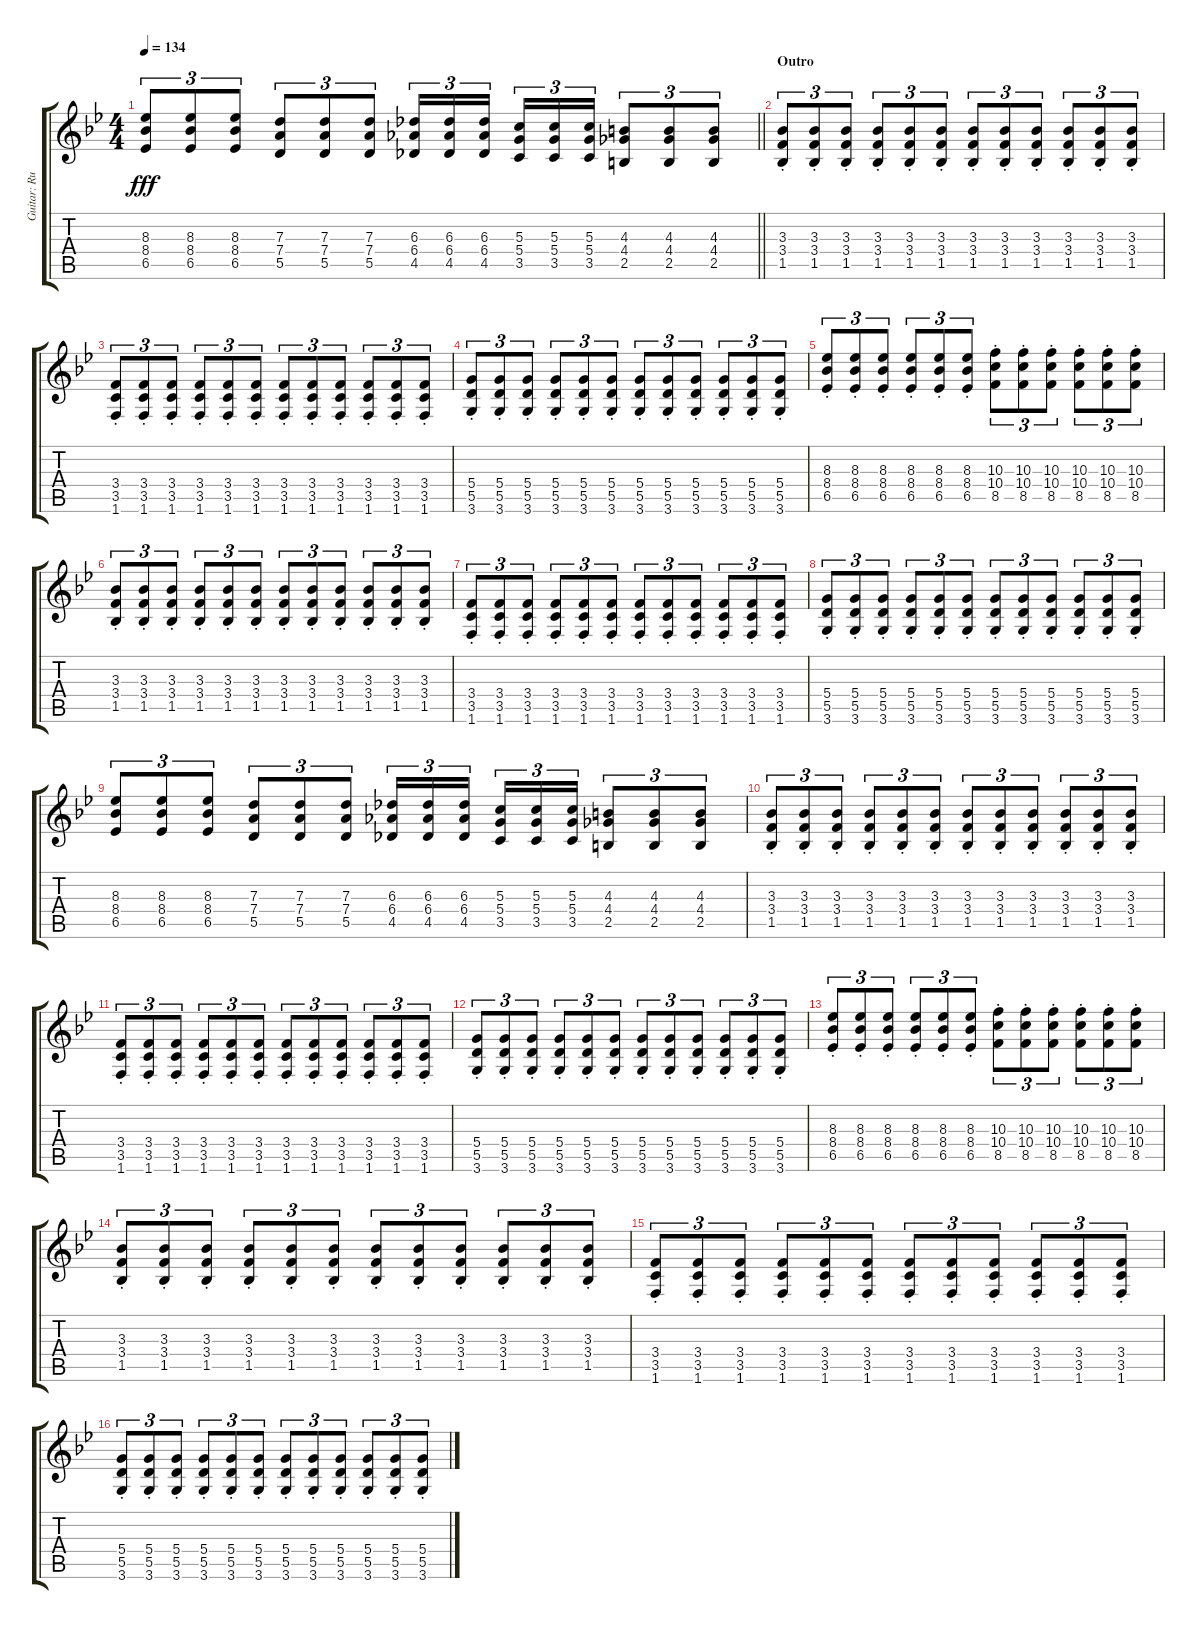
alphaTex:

\track ("Guitar: Rudolf" "Guitar: Ru") {instrument distortionguitar}
\staff {score tabs}
\tuning (E4 B3 G3 D3 A2 E2) {hide}
\ts (4 4)
\tempo 134
\clef g2
\barLineRight lightlight
\ks bb
(8.3 8.4 6.5).8{tu (3 2) dy fff} (8.3 8.4 6.5).8{tu (3 2)} (8.3 8.4 6.5).8{tu (3 2)} (7.3 7.4 5.5).8{tu (3 2)} (7.3 7.4 5.5).8{tu (3 2)} (7.3 7.4 5.5).8{tu (3 2)} (6.3 6.4 4.5).16{tu (3 2)} (6.3 6.4 4.5).16{tu (3 2)} (6.3 6.4 4.5).16{tu (3 2) beam splitsecondary} (5.3 5.4 3.5).16{tu (3 2)} (5.3 5.4 3.5).16{tu (3 2)} (5.3 5.4 3.5).16{tu (3 2)} (4.3 4.4 2.5).8{tu (3 2)} (4.3 4.4 2.5).8{tu (3 2)} (4.3 4.4 2.5).8{tu (3 2)} |
\section ("" "Outro")
(3.3{st} 3.4{st} 1.5{st}).8{tu (3 2)} (3.3{st} 3.4{st} 1.5{st}).8{tu (3 2)} (3.3{st} 3.4{st} 1.5{st}).8{tu (3 2)} (3.3{st} 3.4{st} 1.5{st}).8{tu (3 2)} (3.3{st} 3.4{st} 1.5{st}).8{tu (3 2)} (3.3{st} 3.4{st} 1.5{st}).8{tu (3 2)} (3.3{st} 3.4{st} 1.5{st}).8{tu (3 2)} (3.3{st} 3.4{st} 1.5{st}).8{tu (3 2)} (3.3{st} 3.4{st} 1.5{st}).8{tu (3 2)} (3.3{st} 3.4{st} 1.5{st}).8{tu (3 2)} (3.3{st} 3.4{st} 1.5{st}).8{tu (3 2)} (3.3{st} 3.4{st} 1.5{st}).8{tu (3 2)} |
(3.4{st} 3.5{st} 1.6{st}).8{tu (3 2)} (3.4{st} 3.5{st} 1.6{st}).8{tu (3 2)} (3.4{st} 3.5{st} 1.6{st}).8{tu (3 2)} (3.4{st} 3.5{st} 1.6{st}).8{tu (3 2)} (3.4{st} 3.5{st} 1.6{st}).8{tu (3 2)} (3.4{st} 3.5{st} 1.6{st}).8{tu (3 2)} (3.4{st} 3.5{st} 1.6{st}).8{tu (3 2)} (3.4{st} 3.5{st} 1.6{st}).8{tu (3 2)} (3.4{st} 3.5{st} 1.6{st}).8{tu (3 2)} (3.4{st} 3.5{st} 1.6{st}).8{tu (3 2)} (3.4{st} 3.5{st} 1.6{st}).8{tu (3 2)} (3.4{st} 3.5{st} 1.6{st}).8{tu (3 2)} |
(5.4{st} 5.5{st} 3.6{st}).8{tu (3 2)} (5.4{st} 5.5{st} 3.6{st}).8{tu (3 2)} (5.4{st} 5.5{st} 3.6{st}).8{tu (3 2)} (5.4{st} 5.5{st} 3.6{st}).8{tu (3 2)} (5.4{st} 5.5{st} 3.6{st}).8{tu (3 2)} (5.4{st} 5.5{st} 3.6{st}).8{tu (3 2)} (5.4{st} 5.5{st} 3.6{st}).8{tu (3 2)} (5.4{st} 5.5{st} 3.6{st}).8{tu (3 2)} (5.4{st} 5.5{st} 3.6{st}).8{tu (3 2)} (5.4{st} 5.5{st} 3.6{st}).8{tu (3 2)} (5.4{st} 5.5{st} 3.6{st}).8{tu (3 2)} (5.4{st} 5.5{st} 3.6{st}).8{tu (3 2)} |
(8.3{st} 8.4{st} 6.5{st}).8{tu (3 2)} (8.3{st} 8.4{st} 6.5{st}).8{tu (3 2)} (8.3{st} 8.4{st} 6.5{st}).8{tu (3 2)} (8.3{st} 8.4{st} 6.5{st}).8{tu (3 2)} (8.3{st} 8.4{st} 6.5{st}).8{tu (3 2)} (8.3{st} 8.4{st} 6.5{st}).8{tu (3 2)} (10.3{st} 10.4{st} 8.5{st}).8{tu (3 2)} (10.3{st} 10.4{st} 8.5{st}).8{tu (3 2)} (10.3{st} 10.4{st} 8.5{st}).8{tu (3 2)} (10.3{st} 10.4{st} 8.5{st}).8{tu (3 2)} (10.3{st} 10.4{st} 8.5{st}).8{tu (3 2)} (10.3{st} 10.4{st} 8.5{st}).8{tu (3 2)} |
(3.3{st} 3.4{st} 1.5{st}).8{tu (3 2)} (3.3{st} 3.4{st} 1.5{st}).8{tu (3 2)} (3.3{st} 3.4{st} 1.5{st}).8{tu (3 2)} (3.3{st} 3.4{st} 1.5{st}).8{tu (3 2)} (3.3{st} 3.4{st} 1.5{st}).8{tu (3 2)} (3.3{st} 3.4{st} 1.5{st}).8{tu (3 2)} (3.3{st} 3.4{st} 1.5{st}).8{tu (3 2)} (3.3{st} 3.4{st} 1.5{st}).8{tu (3 2)} (3.3{st} 3.4{st} 1.5{st}).8{tu (3 2)} (3.3{st} 3.4{st} 1.5{st}).8{tu (3 2)} (3.3{st} 3.4{st} 1.5{st}).8{tu (3 2)} (3.3{st} 3.4{st} 1.5{st}).8{tu (3 2)} |
(3.4{st} 3.5{st} 1.6{st}).8{tu (3 2)} (3.4{st} 3.5{st} 1.6{st}).8{tu (3 2)} (3.4{st} 3.5{st} 1.6{st}).8{tu (3 2)} (3.4{st} 3.5{st} 1.6{st}).8{tu (3 2)} (3.4{st} 3.5{st} 1.6{st}).8{tu (3 2)} (3.4{st} 3.5{st} 1.6{st}).8{tu (3 2)} (3.4{st} 3.5{st} 1.6{st}).8{tu (3 2)} (3.4{st} 3.5{st} 1.6{st}).8{tu (3 2)} (3.4{st} 3.5{st} 1.6{st}).8{tu (3 2)} (3.4{st} 3.5{st} 1.6{st}).8{tu (3 2)} (3.4{st} 3.5{st} 1.6{st}).8{tu (3 2)} (3.4{st} 3.5{st} 1.6{st}).8{tu (3 2)} |
(5.4{st} 5.5{st} 3.6{st}).8{tu (3 2)} (5.4{st} 5.5{st} 3.6{st}).8{tu (3 2)} (5.4{st} 5.5{st} 3.6{st}).8{tu (3 2)} (5.4{st} 5.5{st} 3.6{st}).8{tu (3 2)} (5.4{st} 5.5{st} 3.6{st}).8{tu (3 2)} (5.4{st} 5.5{st} 3.6{st}).8{tu (3 2)} (5.4{st} 5.5{st} 3.6{st}).8{tu (3 2)} (5.4{st} 5.5{st} 3.6{st}).8{tu (3 2)} (5.4{st} 5.5{st} 3.6{st}).8{tu (3 2)} (5.4{st} 5.5{st} 3.6{st}).8{tu (3 2)} (5.4{st} 5.5{st} 3.6{st}).8{tu (3 2)} (5.4{st} 5.5{st} 3.6{st}).8{tu (3 2)} |
(8.3 8.4 6.5).8{tu (3 2)} (8.3 8.4 6.5).8{tu (3 2)} (8.3 8.4 6.5).8{tu (3 2)} (7.3 7.4 5.5).8{tu (3 2)} (7.3 7.4 5.5).8{tu (3 2)} (7.3 7.4 5.5).8{tu (3 2)} (6.3 6.4 4.5).16{tu (3 2)} (6.3 6.4 4.5).16{tu (3 2)} (6.3 6.4 4.5).16{tu (3 2) beam splitsecondary} (5.3 5.4 3.5).16{tu (3 2)} (5.3 5.4 3.5).16{tu (3 2)} (5.3 5.4 3.5).16{tu (3 2)} (4.3 4.4 2.5).8{tu (3 2)} (4.3 4.4 2.5).8{tu (3 2)} (4.3 4.4 2.5).8{tu (3 2)} |
(3.3{st} 3.4{st} 1.5{st}).8{tu (3 2)} (3.3{st} 3.4{st} 1.5{st}).8{tu (3 2)} (3.3{st} 3.4{st} 1.5{st}).8{tu (3 2)} (3.3{st} 3.4{st} 1.5{st}).8{tu (3 2)} (3.3{st} 3.4{st} 1.5{st}).8{tu (3 2)} (3.3{st} 3.4{st} 1.5{st}).8{tu (3 2)} (3.3{st} 3.4{st} 1.5{st}).8{tu (3 2)} (3.3{st} 3.4{st} 1.5{st}).8{tu (3 2)} (3.3{st} 3.4{st} 1.5{st}).8{tu (3 2)} (3.3{st} 3.4{st} 1.5{st}).8{tu (3 2)} (3.3{st} 3.4{st} 1.5{st}).8{tu (3 2)} (3.3{st} 3.4{st} 1.5{st}).8{tu (3 2)} |
(3.4{st} 3.5{st} 1.6{st}).8{tu (3 2)} (3.4{st} 3.5{st} 1.6{st}).8{tu (3 2)} (3.4{st} 3.5{st} 1.6{st}).8{tu (3 2)} (3.4{st} 3.5{st} 1.6{st}).8{tu (3 2)} (3.4{st} 3.5{st} 1.6{st}).8{tu (3 2)} (3.4{st} 3.5{st} 1.6{st}).8{tu (3 2)} (3.4{st} 3.5{st} 1.6{st}).8{tu (3 2)} (3.4{st} 3.5{st} 1.6{st}).8{tu (3 2)} (3.4{st} 3.5{st} 1.6{st}).8{tu (3 2)} (3.4{st} 3.5{st} 1.6{st}).8{tu (3 2)} (3.4{st} 3.5{st} 1.6{st}).8{tu (3 2)} (3.4{st} 3.5{st} 1.6{st}).8{tu (3 2)} |
(5.4{st} 5.5{st} 3.6{st}).8{tu (3 2)} (5.4{st} 5.5{st} 3.6{st}).8{tu (3 2)} (5.4{st} 5.5{st} 3.6{st}).8{tu (3 2)} (5.4{st} 5.5{st} 3.6{st}).8{tu (3 2)} (5.4{st} 5.5{st} 3.6{st}).8{tu (3 2)} (5.4{st} 5.5{st} 3.6{st}).8{tu (3 2)} (5.4{st} 5.5{st} 3.6{st}).8{tu (3 2)} (5.4{st} 5.5{st} 3.6{st}).8{tu (3 2)} (5.4{st} 5.5{st} 3.6{st}).8{tu (3 2)} (5.4{st} 5.5{st} 3.6{st}).8{tu (3 2)} (5.4{st} 5.5{st} 3.6{st}).8{tu (3 2)} (5.4{st} 5.5{st} 3.6{st}).8{tu (3 2)} |
(8.3{st} 8.4{st} 6.5{st}).8{tu (3 2)} (8.3{st} 8.4{st} 6.5{st}).8{tu (3 2)} (8.3{st} 8.4{st} 6.5{st}).8{tu (3 2)} (8.3{st} 8.4{st} 6.5{st}).8{tu (3 2)} (8.3{st} 8.4{st} 6.5{st}).8{tu (3 2)} (8.3{st} 8.4{st} 6.5{st}).8{tu (3 2)} (10.3{st} 10.4{st} 8.5{st}).8{tu (3 2)} (10.3{st} 10.4{st} 8.5{st}).8{tu (3 2)} (10.3{st} 10.4{st} 8.5{st}).8{tu (3 2)} (10.3{st} 10.4{st} 8.5{st}).8{tu (3 2)} (10.3{st} 10.4{st} 8.5{st}).8{tu (3 2)} (10.3{st} 10.4{st} 8.5{st}).8{tu (3 2)} |
(3.3{st} 3.4{st} 1.5{st}).8{tu (3 2)} (3.3{st} 3.4{st} 1.5{st}).8{tu (3 2)} (3.3{st} 3.4{st} 1.5{st}).8{tu (3 2)} (3.3{st} 3.4{st} 1.5{st}).8{tu (3 2)} (3.3{st} 3.4{st} 1.5{st}).8{tu (3 2)} (3.3{st} 3.4{st} 1.5{st}).8{tu (3 2)} (3.3{st} 3.4{st} 1.5{st}).8{tu (3 2)} (3.3{st} 3.4{st} 1.5{st}).8{tu (3 2)} (3.3{st} 3.4{st} 1.5{st}).8{tu (3 2)} (3.3{st} 3.4{st} 1.5{st}).8{tu (3 2)} (3.3{st} 3.4{st} 1.5{st}).8{tu (3 2)} (3.3{st} 3.4{st} 1.5{st}).8{tu (3 2)} |
(3.4{st} 3.5{st} 1.6{st}).8{tu (3 2)} (3.4{st} 3.5{st} 1.6{st}).8{tu (3 2)} (3.4{st} 3.5{st} 1.6{st}).8{tu (3 2)} (3.4{st} 3.5{st} 1.6{st}).8{tu (3 2)} (3.4{st} 3.5{st} 1.6{st}).8{tu (3 2)} (3.4{st} 3.5{st} 1.6{st}).8{tu (3 2)} (3.4{st} 3.5{st} 1.6{st}).8{tu (3 2)} (3.4{st} 3.5{st} 1.6{st}).8{tu (3 2)} (3.4{st} 3.5{st} 1.6{st}).8{tu (3 2)} (3.4{st} 3.5{st} 1.6{st}).8{tu (3 2)} (3.4{st} 3.5{st} 1.6{st}).8{tu (3 2)} (3.4{st} 3.5{st} 1.6{st}).8{tu (3 2)} |
(5.4{st} 5.5{st} 3.6{st}).8{tu (3 2)} (5.4{st} 5.5{st} 3.6{st}).8{tu (3 2)} (5.4{st} 5.5{st} 3.6{st}).8{tu (3 2)} (5.4{st} 5.5{st} 3.6{st}).8{tu (3 2)} (5.4{st} 5.5{st} 3.6{st}).8{tu (3 2)} (5.4{st} 5.5{st} 3.6{st}).8{tu (3 2)} (5.4{st} 5.5{st} 3.6{st}).8{tu (3 2)} (5.4{st} 5.5{st} 3.6{st}).8{tu (3 2)} (5.4{st} 5.5{st} 3.6{st}).8{tu (3 2)} (5.4{st} 5.5{st} 3.6{st}).8{tu (3 2)} (5.4{st} 5.5{st} 3.6{st}).8{tu (3 2)} (5.4{st} 5.5{st} 3.6{st}).8{tu (3 2)}
